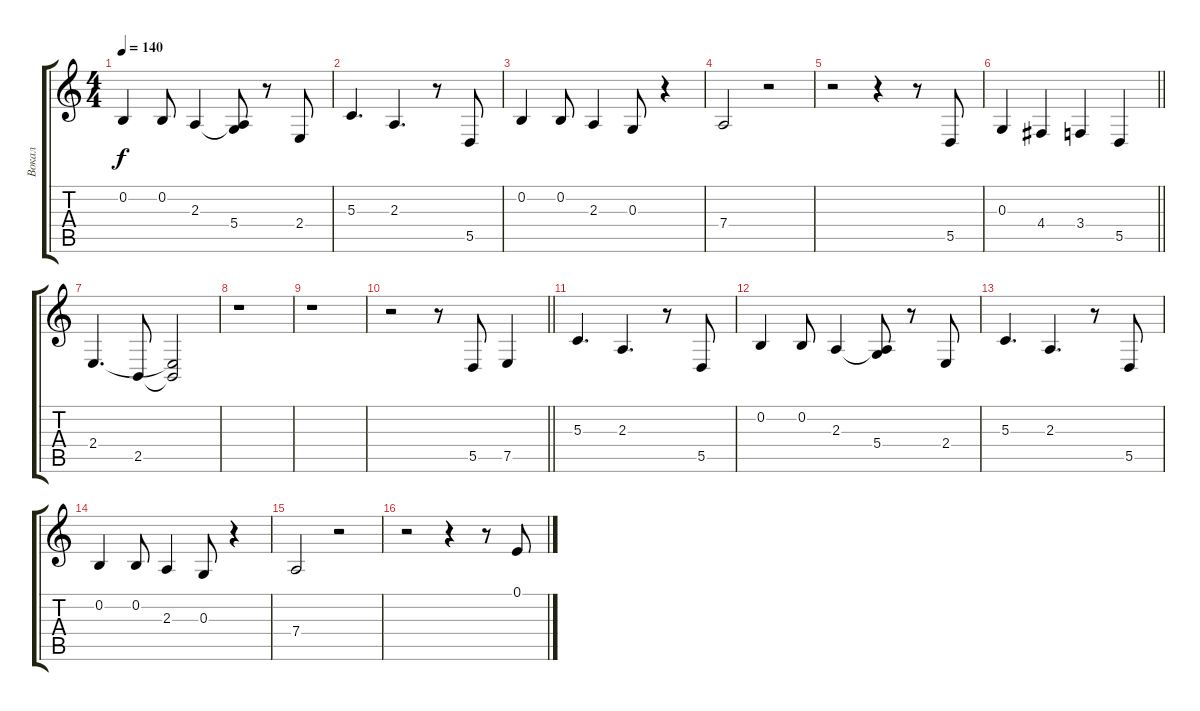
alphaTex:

\track ("Вокал" "Вокал") {instrument drawbarorgan}
\staff {score tabs}
\tuning (E4 B3 G3 D3 A2 E2) {hide}
\ts (4 4)
\tempo 140
\clef g2
\ks c
0.2.4{dy f} 0.2.8 2.3.4 (2.3{t} 5.4).8 r.8 2.4.8 |
5.3.4{d} 2.3.4{d} r.8 5.5.8 |
0.2.4 0.2.8 2.3.4 0.3.8 r.4 |
7.4.2 r.2 |
r.2 r.4 r.8 5.5.8 |
\barLineRight lightlight
0.3.4 4.4.4 3.4.4 5.5.4 |
2.4.4{d} 2.5.8 (2.4{t} 2.5{t}).2 |
r.1 |
r.1 |
\barLineRight lightlight
r.2 r.8 5.5.8 7.5.4 |
5.3.4{d} 2.3.4{d} r.8 5.5.8 |
0.2.4 0.2.8 2.3.4 (2.3{t} 5.4).8 r.8 2.4.8 |
5.3.4{d} 2.3.4{d} r.8 5.5.8 |
0.2.4 0.2.8 2.3.4 0.3.8 r.4 |
7.4.2 r.2 |
r.2 r.4 r.8 0.1.8
